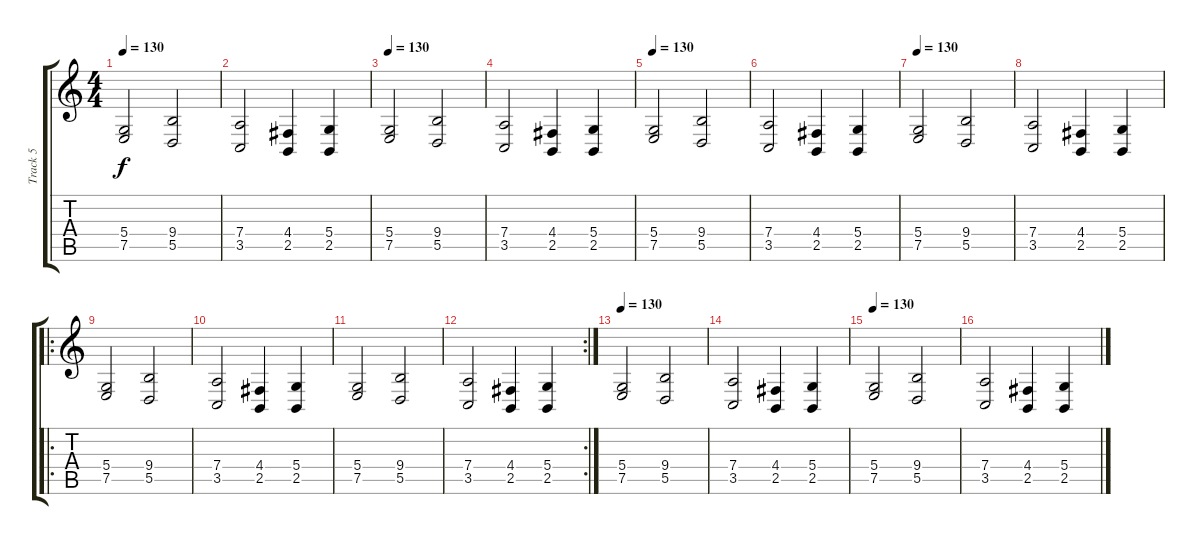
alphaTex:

\track ("Track 5" "Track 5") {instrument choiraahs}
\staff {score tabs}
\tuning (E4 B3 G3 D3 A2 E2) {hide}
\ts (4 4)
\tempo 130
\clef g2
\ks c
(5.4 7.5).2{dy f volume 10 instrument choiraahs} (9.4 5.5).2 |
(7.4 3.5).2 (4.4 2.5).4 (5.4 2.5).4 |
\tempo 130
(5.4 7.5).2 (9.4 5.5).2 |
(7.4 3.5).2 (4.4 2.5).4 (5.4 2.5).4 |
\tempo 130
(5.4 7.5).2 (9.4 5.5).2 |
(7.4 3.5).2 (4.4 2.5).4 (5.4 2.5).4 |
\tempo 130
(5.4 7.5).2 (9.4 5.5).2 |
(7.4 3.5).2 (4.4 2.5).4 (5.4 2.5).4 |
\ro
(5.4 7.5).2{instrument churchorgan} (9.4 5.5).2 |
(7.4 3.5).2 (4.4 2.5).4 (5.4 2.5).4 |
(5.4 7.5).2 (9.4 5.5).2 |
\rc 2
(7.4 3.5).2 (4.4 2.5).4 (5.4 2.5).4 |
\tempo 130
(5.4 7.5).2{volume 10 instrument choiraahs} (9.4 5.5).2 |
(7.4 3.5).2 (4.4 2.5).4 (5.4 2.5).4 |
\tempo 130
(5.4 7.5).2 (9.4 5.5).2 |
(7.4 3.5).2 (4.4 2.5).4 (5.4 2.5).4
